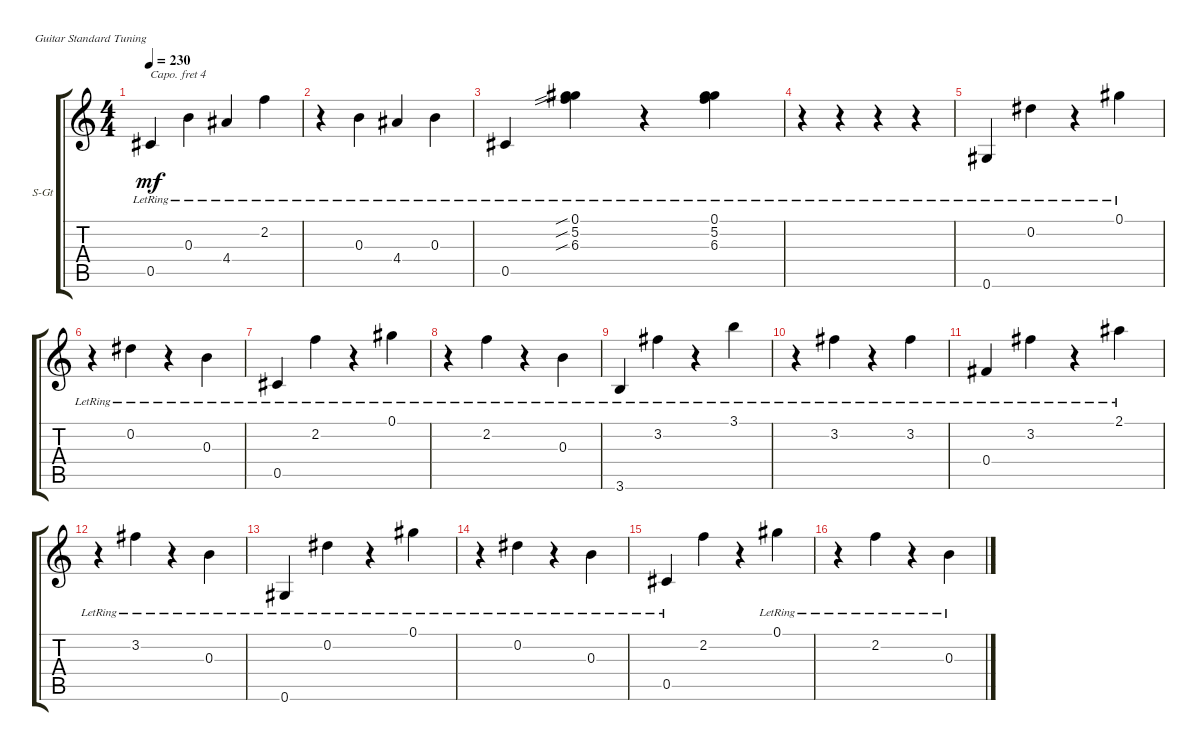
\defaultSystemsLayout 4
\bracketExtendMode groupsimilarinstruments
\firstSystemTrackNameOrientation horizontal
\otherSystemsTrackNameOrientation horizontal
\track ("Gibson EJ-200 (Matthew)" "S-Gt") {instrument acousticguitarsteel}
\staff {score tabs}
\capo 4
\tuning (E4 B3 G3 D3 A2 E2)
\ts (4 4)
\tempo 230
\clef g2
\ks c
0.5{lr}.4{dy mf} 0.3{lr}.4 4.4{lr}.4 2.2{lr}.4 |
r.4 0.3{lr}.4 4.4{lr}.4 0.3{lr}.4 |
0.5{lr}.4 (0.1{sib lr} 5.2{sib lr} 6.3{sib lr}).4 r.4 (6.3{lr} 5.2{lr} 0.1{lr}).4 |
r.4 r.4 r.4 r.4 |
0.6{lr}.4 0.2{lr}.4 r.4 0.1{lr}.4 |
r.4 0.2{lr}.4 r.4 0.3{lr}.4 |
0.5{lr}.4 2.2{lr}.4 r.4 0.1{lr}.4 |
r.4 2.2{lr}.4 r.4 0.3{lr}.4 |
3.6{lr}.4 3.2{lr}.4 r.4 3.1{lr}.4 |
r.4 3.2{lr}.4 r.4 3.2{lr}.4 |
0.4{lr}.4 3.2{lr}.4 r.4 2.1{lr}.4 |
r.4 3.2{lr}.4 r.4 0.3{lr}.4 |
0.6{lr}.4 0.2{lr}.4 r.4 0.1{lr}.4 |
r.4 0.2{lr}.4 r.4 0.3{lr}.4 |
0.5{lr}.4 2.2.4 r.4 0.1{lr}.4 |
r.4 2.2{lr}.4 r.4 0.3{lr}.4
